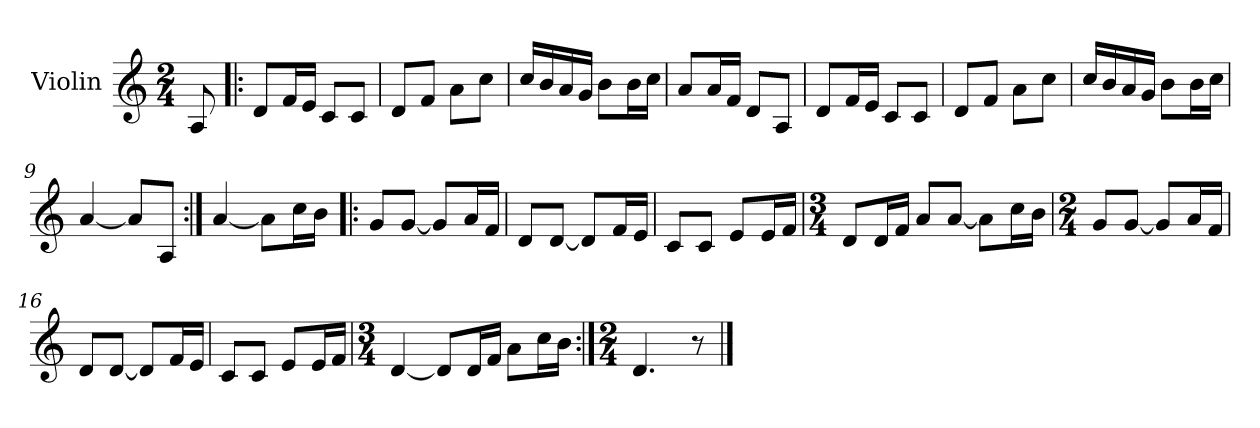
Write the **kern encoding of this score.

**kern
*part1
*staff1
*I"Violin
*I'Vln.
*clefG2
*k[]
*M2/4
*MM80
=1
8A/
=2!|:
8d/L
16f/L
16e/JJ
8c/L
8c/J
=3
8d/L
8f/J
8a\L
8cc\J
=4
16cc/LL
16b/
16a/
16g/JJ
8b\L
16b\L
16cc\JJ
=5
8a/L
16a/L
16f/JJ
8d/L
8A/J
!!LO:LB:g=z
=6
8d/L
16f/L
16e/JJ
8c/L
8c/J
=7
8d/L
8f/J
8a\L
8cc\J
=8
16cc/LL
16b/
16a/
16g/JJ
8b\L
16b\L
16cc\JJ
=9
[4a/
8a/L]
8A/J
=10:|!
[4a/
8a\L]
16cc\L
16b\JJ
!!LO:LB:g=z
=11!|:
8g/L
[8g/J
8g/L]
16a/L
16f/JJ
=12
8d/L
[8d/J
8d/L]
16f/L
16e/JJ
=13
8c/L
8c/J
8e/L
16e/L
16f/JJ
=14
*M3/4
8d/L
16d/L
16f/JJ
8a/L
[8a/J
8a\L]
16cc\L
16b\JJ
!!LO:LB:g=z
=15
*M2/4
8g/L
[8g/J
8g/L]
16a/L
16f/JJ
=16
8d/L
[8d/J
8d/L]
16f/L
16e/JJ
=17
8c/L
8c/J
8e/L
16e/L
16f/JJ
=18
*M3/4
[4d/
8d/L]
16d/L
16f/JJ
8a\L
16cc\L
16b\JJ
=19:|!
*M2/4
4.d/
8r
==
*-
